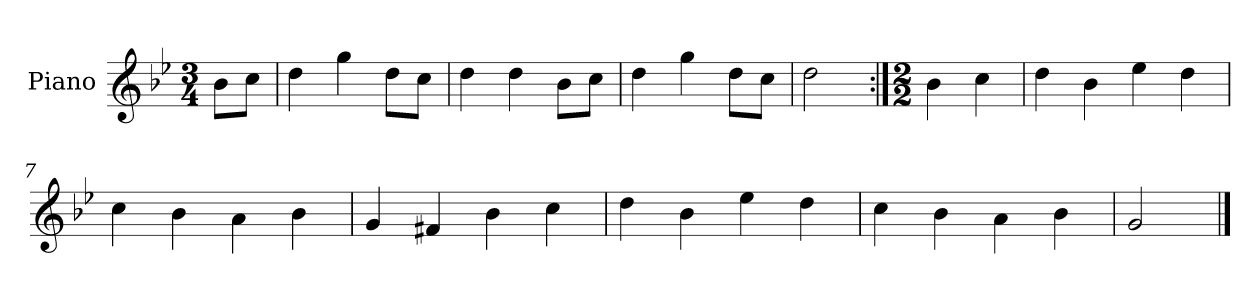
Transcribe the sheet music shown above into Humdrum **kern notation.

**kern
*part1
*staff1
*I"Piano
*I'Pno.
*clefG2
*k[b-e-]
*M3/4
=
8b-\L
8cc\J
=1
4dd\
4gg\
8dd\L
8cc\J
=2
4dd\
4dd\
8b-\L
8cc\J
=3
4dd\
4gg\
8dd\L
8cc\J
=4
2dd\
=5:|!
*M2/2
4b-\
4cc\
!!LO:LB:g=z
=6
4dd\
4b-\
4ee-\
4dd\
=7
4cc\
4b-\
4a\
4b-\
=8
4g/
4f#X/
4b-\
4cc\
=9
4dd\
4b-\
4ee-\
4dd\
=10
4cc\
4b-\
4a\
4b-\
=11
2g/
==
*-
